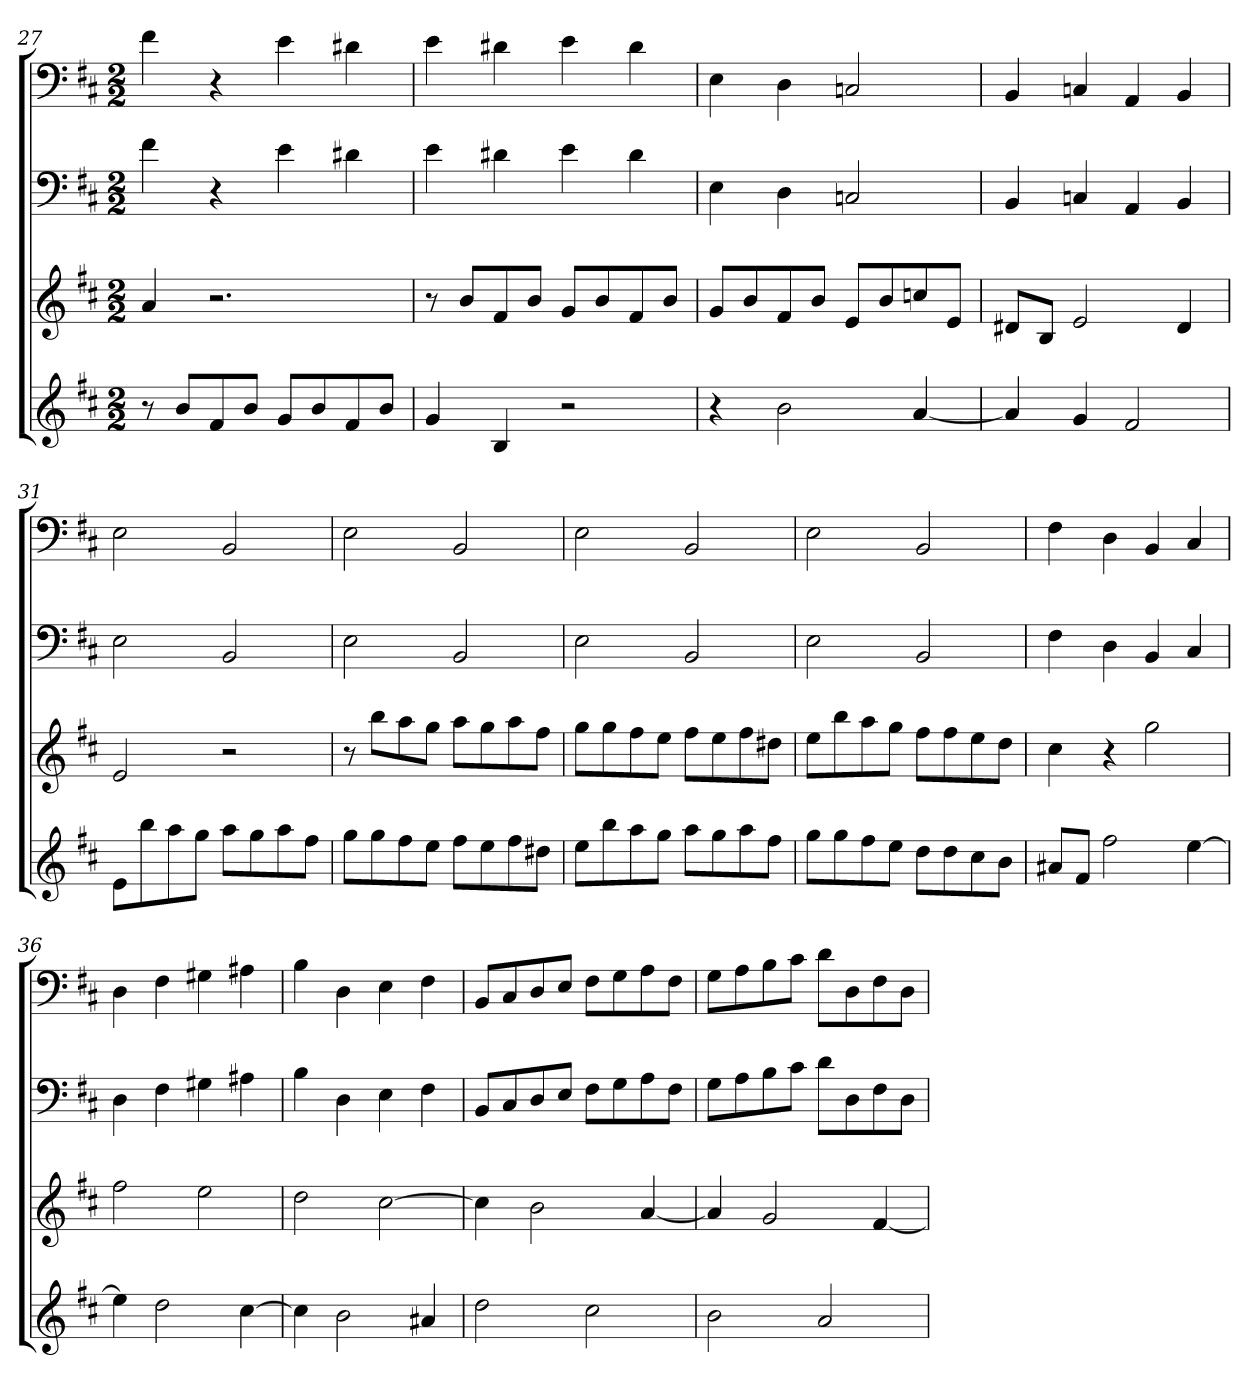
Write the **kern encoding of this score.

**kern	**kern	**kern	**kern
*part4	*part3	*part2	*part1
*staff4	*staff3	*staff2	*staff1
*k[f#c#]	*k[f#c#]	*k[f#c#]	*k[f#c#]
*b:	*b:	*b:	*b:
*M2/2	*M2/2	*M2/2	*M2/2
=27	=27	=27	=27
8r	4a	4f#	4f#
8bL	.	.	.
8f#	2.r	4r	4r
8bJ	.	.	.
8gL	.	4e	4e
8b	.	.	.
8f#	.	4d#X	4d#X
8bJ	.	.	.
=28	=28	=28	=28
4g	8r	4e	4e
.	8bL	.	.
4B	8f#	4d#X	4d#X
.	8bJ	.	.
2r	8gL	4e	4e
.	8b	.	.
.	8f#	4d#	4d#
.	8bJ	.	.
=29	=29	=29	=29
4r	8gL	4E	4E
.	8b	.	.
2b	8f#	4D	4D
.	8bJ	.	.
.	8eL	2Cn	2Cn
.	8b	.	.
[4a	8ccn	.	.
.	8eJ	.	.
=30	=30	=30	=30
4a]	8d#XL	4BB	4BB
.	8BJ	.	.
4g	2e	4Cn	4Cn
2f#	.	4AA	4AA
.	4d#	4BB	4BB
=31	=31	=31	=31
8eL	2e	2E	2E
8bb	.	.	.
8aa	.	.	.
8ggJ	.	.	.
8aaL	2r	2BB	2BB
8gg	.	.	.
8aa	.	.	.
8ff#J	.	.	.
=32	=32	=32	=32
8ggL	8r	2E	2E
8gg	8bbL	.	.
8ff#	8aa	.	.
8eeJ	8ggJ	.	.
8ff#L	8aaL	2BB	2BB
8ee	8gg	.	.
8ff#	8aa	.	.
8dd#XJ	8ff#J	.	.
=33	=33	=33	=33
8eeL	8ggL	2E	2E
8bb	8gg	.	.
8aa	8ff#	.	.
8ggJ	8eeJ	.	.
8aaL	8ff#L	2BB	2BB
8gg	8ee	.	.
8aa	8ff#	.	.
8ff#J	8dd#XJ	.	.
=34	=34	=34	=34
8ggL	8eeL	2E	2E
8gg	8bb	.	.
8ff#	8aa	.	.
8eeJ	8ggJ	.	.
8ddL	8ff#L	2BB	2BB
8dd	8ff#	.	.
8cc#	8ee	.	.
8bJ	8ddJ	.	.
=35	=35	=35	=35
8a#XL	4cc#	4F#	4F#
8f#J	.	.	.
2ff#	4r	4D	4D
.	2gg	4BB	4BB
[4ee	.	4C#	4C#
=36	=36	=36	=36
4ee]	2ff#	4D	4D
2dd	.	4F#	4F#
.	2ee	4G#X	4G#X
[4cc#	.	4A#X	4A#X
=37	=37	=37	=37
4cc#]	2dd	4B	4B
2b	.	4D	4D
.	[2cc#	4E	4E
4a#X	.	4F#	4F#
=38	=38	=38	=38
2dd	4cc#]	8BBL	8BBL
.	.	8C#	8C#
.	2b	8D	8D
.	.	8EJ	8EJ
2cc#	.	8F#L	8F#L
.	.	8G	8G
.	[4a	8A	8A
.	.	8F#J	8F#J
=39	=39	=39	=39
2b	4a]	8GL	8GL
.	.	8A	8A
.	2g	8B	8B
.	.	8c#J	8c#J
2a	.	8dL	8dL
.	.	8D	8D
.	[4f#	8F#	8F#
.	.	8DJ	8DJ
=	=	=	=
*-	*-	*-	*-
